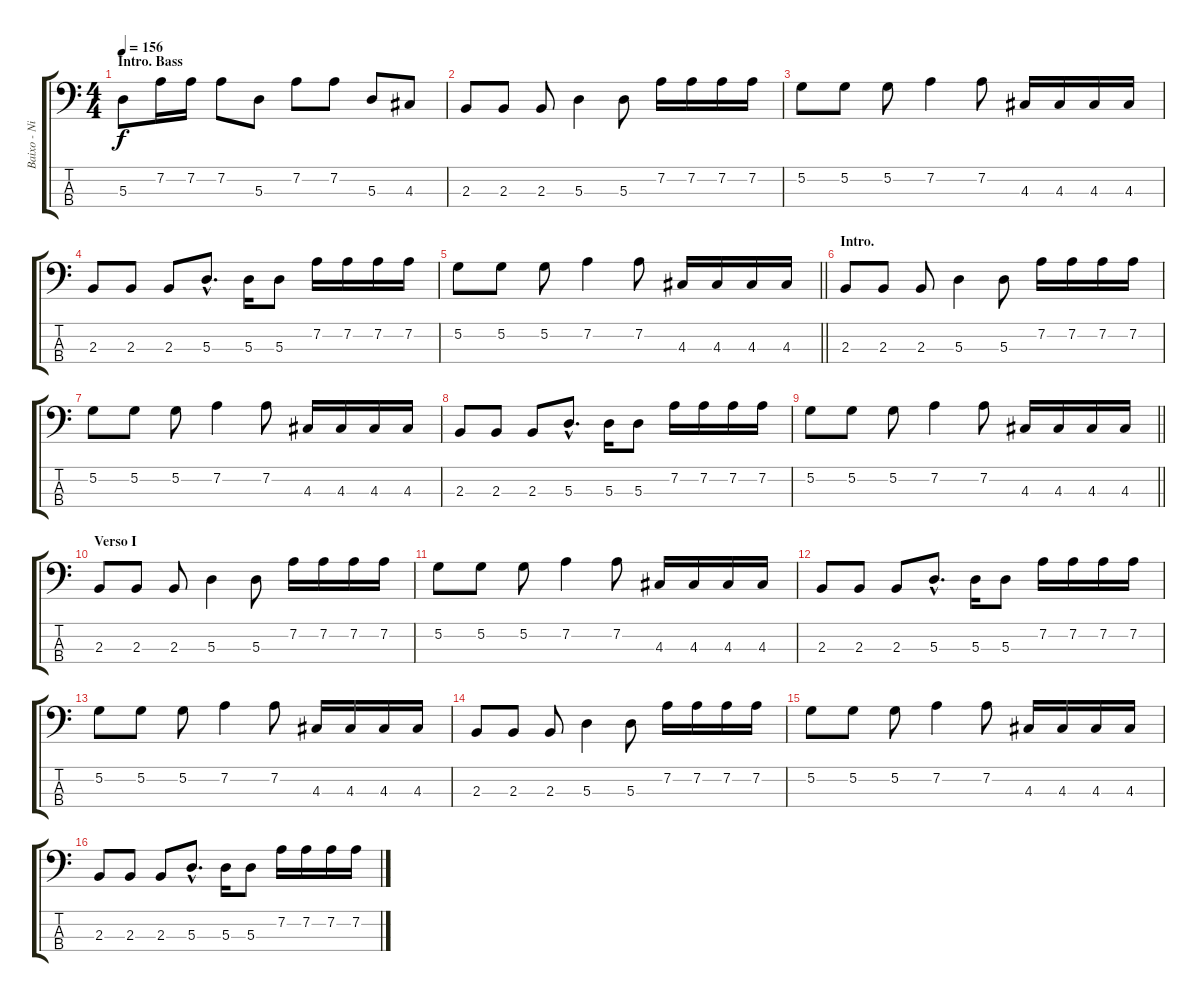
\track ("Baixo - Nikola" "Baixo - Ni") {instrument electricbasspick}
\staff {score tabs}
\tuning (G2 D2 A1 E1) {hide}
\ts (4 4)
\section ("" "Intro. Bass")
\tempo 156
\clef f4
\ks c
5.3.8{dy f instrument electricbasspick} 7.2.16 7.2.16 7.2.8 5.3.8 7.2.8 7.2.8 5.3.8 4.3.8 |
2.3.8 2.3.8 2.3.8 5.3.4 5.3.8 7.2.16 7.2.16 7.2.16 7.2.16 |
5.2.8 5.2.8 5.2.8 7.2.4 7.2.8 4.3.16 4.3.16 4.3.16 4.3.16 |
2.3.8 2.3.8 2.3.8 5.3{hac}.8{d} 5.3.16 5.3.8 7.2.16 7.2.16 7.2.16 7.2.16 |
\barLineRight lightlight
5.2.8 5.2.8 5.2.8 7.2.4 7.2.8 4.3.16 4.3.16 4.3.16 4.3.16 |
\section ("" "Intro.")
2.3.8 2.3.8 2.3.8 5.3.4 5.3.8 7.2.16 7.2.16 7.2.16 7.2.16 |
5.2.8 5.2.8 5.2.8 7.2.4 7.2.8 4.3.16 4.3.16 4.3.16 4.3.16 |
2.3.8 2.3.8 2.3.8 5.3{hac}.8{d} 5.3.16 5.3.8 7.2.16 7.2.16 7.2.16 7.2.16 |
\barLineRight lightlight
5.2.8 5.2.8 5.2.8 7.2.4 7.2.8 4.3.16 4.3.16 4.3.16 4.3.16 |
\section ("" "Verso I")
2.3.8 2.3.8 2.3.8 5.3.4 5.3.8 7.2.16 7.2.16 7.2.16 7.2.16 |
5.2.8 5.2.8 5.2.8 7.2.4 7.2.8 4.3.16 4.3.16 4.3.16 4.3.16 |
2.3.8 2.3.8 2.3.8 5.3{hac}.8{d} 5.3.16 5.3.8 7.2.16 7.2.16 7.2.16 7.2.16 |
5.2.8 5.2.8 5.2.8 7.2.4 7.2.8 4.3.16 4.3.16 4.3.16 4.3.16 |
2.3.8 2.3.8 2.3.8 5.3.4 5.3.8 7.2.16 7.2.16 7.2.16 7.2.16 |
5.2.8 5.2.8 5.2.8 7.2.4 7.2.8 4.3.16 4.3.16 4.3.16 4.3.16 |
2.3.8 2.3.8 2.3.8 5.3{hac}.8{d} 5.3.16 5.3.8 7.2.16 7.2.16 7.2.16 7.2.16
